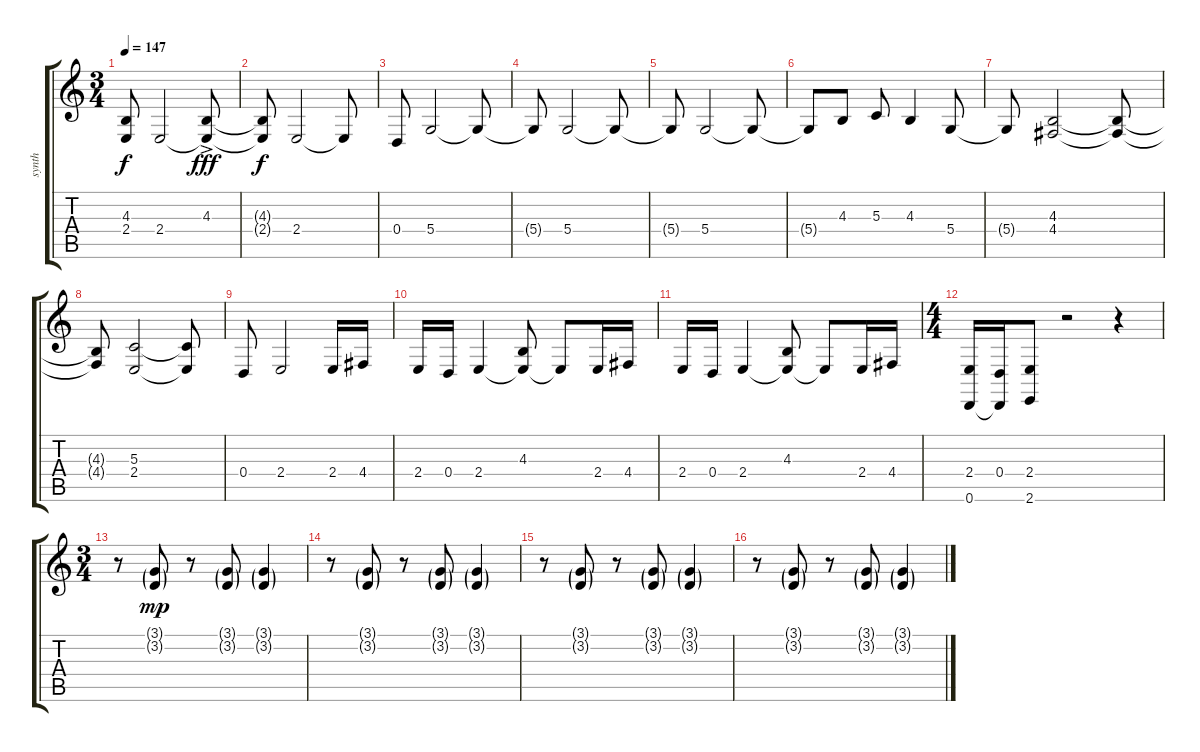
\track ("synth" "synth") {instrument lead2sawtooth}
\staff {score tabs}
\tuning (E4 B3 G3 D3 A2 D2) {hide}
\ts (3 4)
\tempo 147
\clef g2
\ks c
(4.3{t} 2.4{t}).8{dy f} 2.4.2 (4.3{ac} 2.4{t}).8{dy fff} |
(4.3{t} 2.4{t}).8{dy f} 2.4.2 2.4{t}.8 |
0.4.8 5.4.2 5.4{t}.8 |
5.4{t}.8 5.4.2 5.4{t}.8 |
5.4{t}.8 5.4.2 5.4{t}.8 |
5.4{t}.8 4.3.8 5.3.8 4.3.4 5.4.8 |
5.4{t}.8 (4.3 4.4).2 (4.3{t} 4.4{t}).8 |
(4.3{t} 4.4{t}).8 (5.3 2.4).2 (5.3{t} 2.4{t}).8 |
0.4.8 2.4.2 2.4.16 4.4.16 |
2.4.16 0.4.16 2.4.4 (4.3 2.4{t}).8 2.4{t}.8 2.4.16 4.4.16 |
2.4.16 0.4.16 2.4.4 (4.3 2.4{t}).8 2.4{t}.8 2.4.16 4.4.16 |
\ts (4 4)
(2.4 0.6).16 (0.4 0.6{t}).16 (2.4 2.6).8 r.2 r.4 |
\ts (3 4)
r.8 (3.1{g} 3.2{g}).8{dy mp} r.8 (3.1{g} 3.2{g}).8 (3.1{g} 3.2{g}).4 |
r.8 (3.1{g} 3.2{g}).8 r.8 (3.1{g} 3.2{g}).8 (3.1{g} 3.2{g}).4 |
r.8 (3.1{g} 3.2{g}).8 r.8 (3.1{g} 3.2{g}).8 (3.1{g} 3.2{g}).4 |
r.8 (3.1{g} 3.2{g}).8 r.8 (3.1{g} 3.2{g}).8 (3.1{g} 3.2{g}).4
